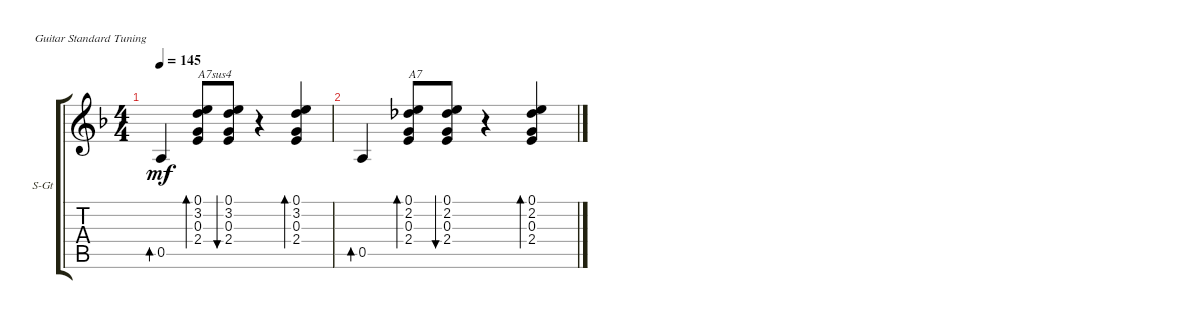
\defaultSystemsLayout 4
\bracketExtendMode groupsimilarinstruments
\firstSystemTrackNameOrientation horizontal
\otherSystemsTrackNameOrientation horizontal
\track ("ПРИПЕВ" "S-Gt") {instrument acousticguitarsteel}
\staff {score tabs}
\tuning (E4 B3 G3 D3 A2 E2)
\ts (4 4)
\tempo 145
\clef g2
\ks dminor
0.5.4{bd 30 dy mf} (2.4 0.3 3.2 0.1).8{bd 30 txt "A7sus4"} (2.4 0.3 3.2 0.1).8{bu 30} r.4 (2.4 0.3 3.2 0.1).4{bd 30} |
0.5.4{bd 30} (2.4 0.3 2.2 0.1).8{bd 30 txt "A7"} (2.4 0.3 2.2 0.1).8{bu 30} r.4 (2.4 0.3 2.2 0.1).4{bd 30}
